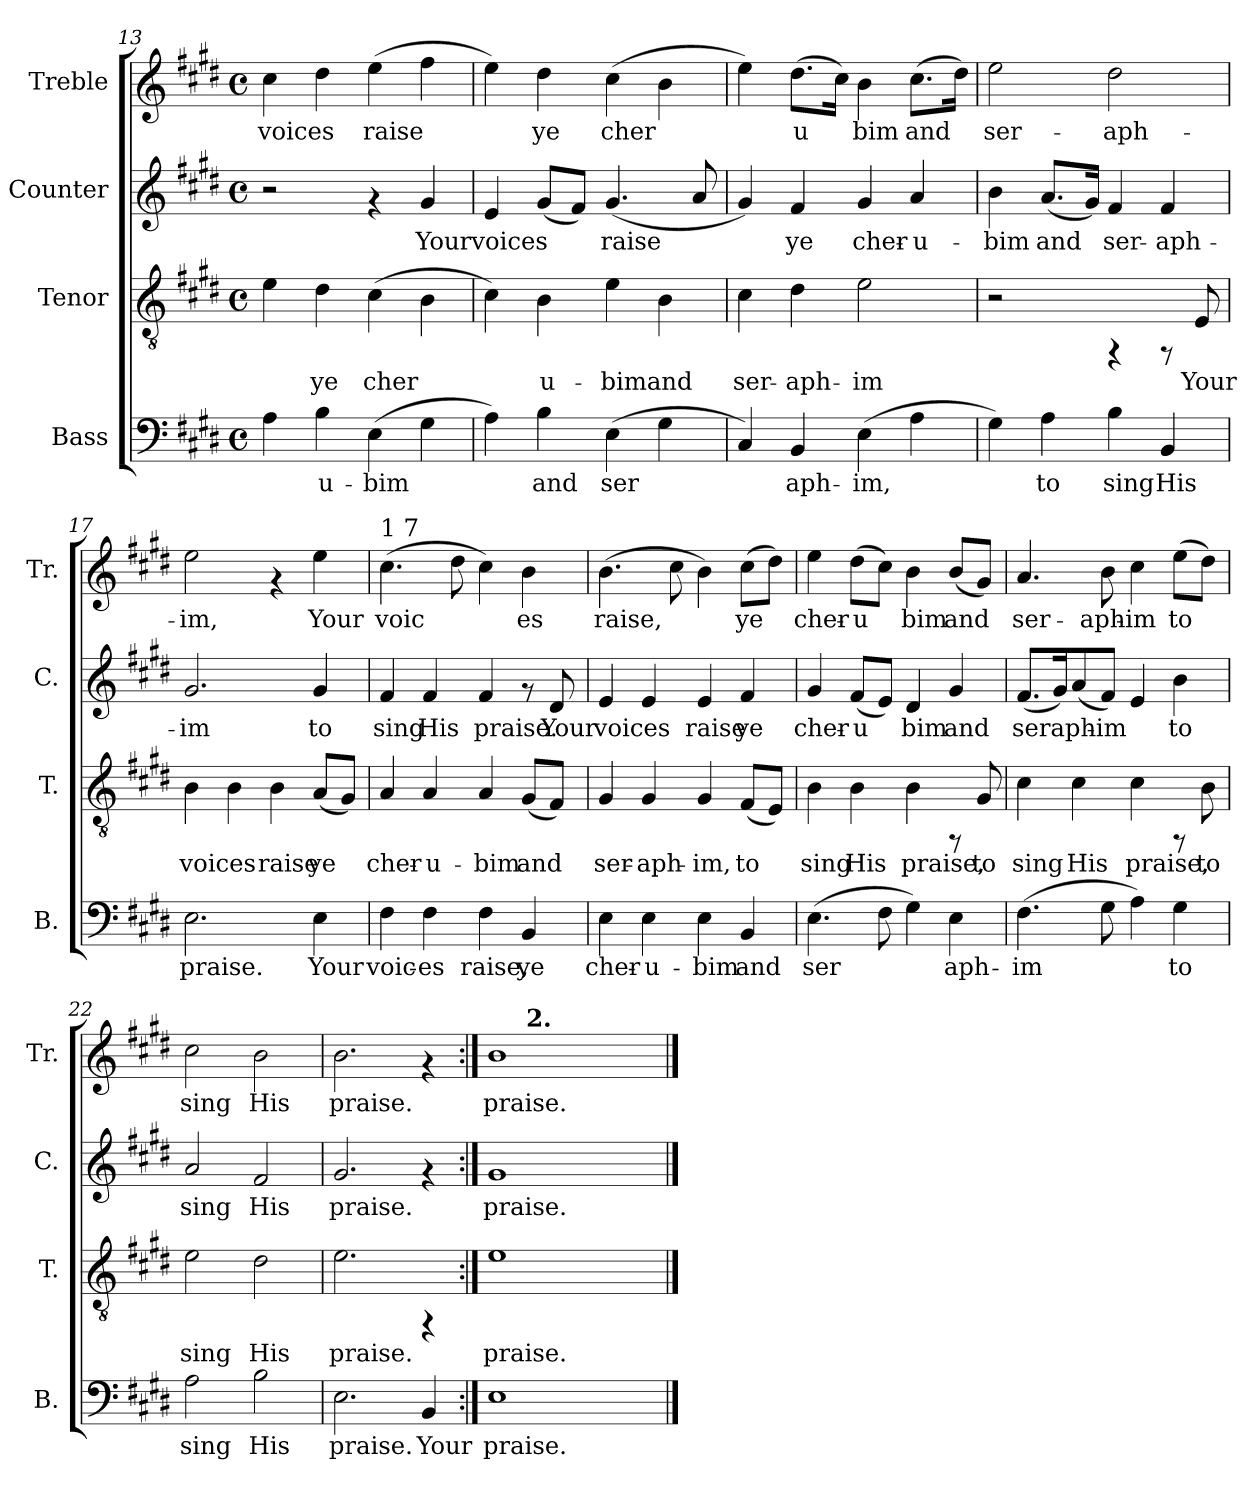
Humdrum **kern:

**kern	**text	**kern	**text	**kern	**text	**kern	**text
*part4	*part4	*part3	*part3	*part2	*part2	*part1	*part1
*staff4	*staff4	*staff3	*staff3	*staff2	*staff2	*staff1	*staff1
*I"Bass	*	*I"Tenor	*	*I"Counter	*	*I"Treble	*
*I'B.	*	*I'T.	*	*I'C.	*	*I'Tr.	*
*clefF4	*	*clefGv2	*	*clefG2	*	*clefG2	*
*k[f#c#g#d#]	*	*k[f#c#g#d#]	*	*k[f#c#g#d#]	*	*k[f#c#g#d#]	*
*E:	*	*E:	*	*E:	*	*E:	*
*M4/4	*	*M4/4	*	*M4/4	*	*M4/4	*
*met(c)	*	*met(c)	*	*met(c)	*	*met(c)	*
=13	=13	=13	=13	=13	=13	=13	=13
!	!LO:LY:b:cj	!	!LO:LY:b:cj	!	!	!	!LO:LY:b:cj
4A\	--	4e\	.	2r	.	4cc#\	voices
!	!LO:LY:b:cj	!	!LO:LY:b:cj	!	!	!	!LO:LY:b:cj
4B\	-u-	4d#\	ye	.	.	4dd#\	.
!	!LO:LY:b:cj	!	!LO:LY:b:cj	!	!	!	!LO:LY:b:cj
(>4E\	-bim	(>4c#\	cher-	4rf	.	(>4ee\	raise
!	!LO:LY:b:cj	!	!LO:LY:b:cj	!	!LO:LY:b:cj	!	!LO:LY:b:cj
4G#\	.	4B\	--	4g#/	Yourvoices	4ff#\	.
=14	=14	=14	=14	=14	=14	=14	=14
!	!LO:LY:b:cj	!	!LO:LY:b:cj	!	!LO:LY:b:cj	!	!LO:LY:b:cj
4A\)	.	4c#\)	--	4e/	.	4ee\)	.
!	!LO:LY:b:cj	!	!LO:LY:b:cj	!	!LO:LY:b:cj	!	!LO:LY:b:cj
4B\	and	4B\	-u-	(<8g#/L	.	4dd#\	ye
!	!	!	!	!	!LO:LY:b:cj	!	!
.	.	.	.	8f#/J)	.	.	.
!	!LO:LY:b:cj	!	!LO:LY:b:cj	!	!LO:LY:b:cj	!	!LO:LY:b:cj
(>4E\	ser-	4e\	-bimand	(<4.g#/	raise	(>4cc#\	cher-
!	!LO:LY:b:cj	!	!LO:LY:b:cj	!	!	!	!LO:LY:b:cj
4G#\	--	4B\	.	.	.	4b\	--
!	!	!	!	!	!LO:LY:b:cj	!	!
.	.	.	.	8a/	.	.	.
=15	=15	=15	=15	=15	=15	=15	=15
!	!LO:LY:b:cj	!	!LO:LY:b:cj	!	!LO:LY:b:cj	!	!LO:LY:b:cj
4C#/)	--	4c#\	ser-	4g#/)	.	4ee\)	--
!	!LO:LY:b:cj	!	!LO:LY:b:cj	!	!LO:LY:b:cj	!	!LO:LY:b:cj
4BB/	-aph-	4d#\	-aph-	4f#/	ye	(>8.dd#\L	-u-
!	!	!	!	!	!	!	!LO:LY:b:cj
.	.	.	.	.	.	16cc#\J)	--
!	!LO:LY:b:cj	!	!LO:LY:b:cj	!	!LO:LY:b:cj	!	!LO:LY:b:cj
(>4E\	-im,	2e\	-im	4g#/	cher-	4b\	-bim
!	!LO:LY:b:cj	!	!	!	!LO:LY:b:cj	!	!LO:LY:b:cj
4A\	.	.	.	4a/	-u-	(>8.cc#\L	and
!	!	!	!	!	!	!	!LO:LY:b:cj
.	.	.	.	.	.	16dd#\J)	.
=16	=16	=16	=16	=16	=16	=16	=16
!	!LO:LY:b:cj	!	!	!	!LO:LY:b:cj	!	!LO:LY:b:cj
4G#\)	.	2r	.	4b\	-bim	2ee\	ser-
!	!LO:LY:b:cj	!	!	!	!LO:LY:b:cj	!	!
4A\	to	.	.	(<8.a/L	and	.	.
!	!	!	!	!	!LO:LY:b:cj	!	!
.	.	.	.	16g#/J)	.	.	.
!	!LO:LY:b:cj	!	!	!	!LO:LY:b:cj	!	!LO:LY:b:cj
4B\	sing	4rFF	.	4f#/	ser-	2dd#\	-aph-
!	!LO:LY:b:cj	!	!	!	!LO:LY:b:cj	!	!
4BB/	His	8rFF	.	4f#/	-aph-	.	.
!	!	!	!LO:LY:b:cj	!	!	!	!
.	.	8E/	Your	.	.	.	.
=17	=17	=17	=17	=17	=17	=17	=17
!	!LO:LY:b:cj	!	!LO:LY:b:cj	!	!LO:LY:b:cj	!	!LO:LY:b:cj
2.E\	praise.	4B\	voices	2.g#/	-im	2ee\	-im,
!	!	!	!LO:LY:b:cj	!	!	!	!
.	.	4B\	.	.	.	.	.
!	!	!	!LO:LY:b:cj	!	!	!	!
.	.	4B\	raise	.	.	4rf	.
!	!LO:LY:b:cj	!	!LO:LY:b:cj	!	!LO:LY:b:cj	!	!LO:LY:b:cj
4E\	Your	(<8A/L	ye	4g#/	to	4ee\	Your
!	!	!	!LO:LY:b:cj	!	!	!	!
.	.	8G#/J)	.	.	.	.	.
!!LO:PB:g=z
=18	=18	=18	=18	=18	=18	=18	=18
!	!	!	!	!	!	!LO:TX:a:t=1 7	!
!	!LO:LY:b:cj	!	!LO:LY:b:cj	!	!LO:LY:b:cj	!	!LO:LY:b:cj
4F#\	voic-	4A/	cher-	4f#/	sing	(>4.cc#\	voic-
!	!LO:LY:b:cj	!	!LO:LY:b:cj	!	!LO:LY:b:cj	!	!
4F#\	-es	4A/	-u-	4f#/	His	.	.
!	!	!	!	!	!	!	!LO:LY:b:cj
.	.	.	.	.	.	8dd#\	--
!	!LO:LY:b:cj	!	!LO:LY:b:cj	!	!LO:LY:b:cj	!	!LO:LY:b:cj
4F#\	raise,	4A/	-bim	4f#/	praise.	4cc#\)	--
!	!LO:LY:b:cj	!	!LO:LY:b:cj	!	!	!	!LO:LY:b:cj
4BB/	ye	(<8G#/L	and	8rf	.	4b\	-es
!	!	!	!LO:LY:b:cj	!	!LO:LY:b:cj	!	!
.	.	8F#/J)	.	8d#/	Your	.	.
=19	=19	=19	=19	=19	=19	=19	=19
!	!LO:LY:b:cj	!	!LO:LY:b:cj	!	!LO:LY:b:cj	!	!LO:LY:b:cj
4E\	cher-	4G#/	ser-	4e/	voices	(>4.b\	raise,
!	!LO:LY:b:cj	!	!LO:LY:b:cj	!	!LO:LY:b:cj	!	!
4E\	-u-	4G#/	-aph-	4e/	.	.	.
!	!	!	!	!	!	!	!LO:LY:b:cj
.	.	.	.	.	.	8cc#\	.
!	!LO:LY:b:cj	!	!LO:LY:b:cj	!	!LO:LY:b:cj	!	!LO:LY:b:cj
4E\	-bim	4G#/	-im,	4e/	raise	4b\)	.
!	!LO:LY:b:cj	!	!LO:LY:b:cj	!	!LO:LY:b:cj	!	!LO:LY:b:cj
4BB/	and	(<8F#/L	to	4f#/	ye	(>8cc#\L	ye
!	!	!	!LO:LY:b:cj	!	!	!	!LO:LY:b:cj
.	.	8E/J)	.	.	.	8dd#\J)	.
=20	=20	=20	=20	=20	=20	=20	=20
!	!LO:LY:b:cj	!	!LO:LY:b:cj	!	!LO:LY:b:cj	!	!LO:LY:b:cj
(>4.E\	ser-	4B\	sing	4g#/	cher-	4ee\	cher-
!	!	!	!LO:LY:b:cj	!	!LO:LY:b:cj	!	!LO:LY:b:cj
.	.	4B\	His	(<8f#/L	-u-	(>8dd#\L	-u-
!	!LO:LY:b:cj	!	!	!	!LO:LY:b:cj	!	!LO:LY:b:cj
8F#\	--	.	.	8e/J)	--	8cc#\J)	--
!	!LO:LY:b:cj	!	!LO:LY:b:cj	!	!LO:LY:b:cj	!	!LO:LY:b:cj
4G#\)	--	4B\	praise,	4d#/	-bim	4b\	-bim
!	!LO:LY:b:cj	!	!	!	!LO:LY:b:cj	!	!LO:LY:b:cj
4E\	-aph-	8rFF	.	4g#/	and	(<8b/L	and
!	!	!	!LO:LY:b:cj	!	!	!	!LO:LY:b:cj
.	.	8G#/	to	.	.	8g#/J)	.
=21	=21	=21	=21	=21	=21	=21	=21
!	!LO:LY:b:cj	!	!LO:LY:b:cj	!	!LO:LY:b:cj	!	!LO:LY:b:cj
(>4.F#\	-im	4c#\	sing	(<8.f#/L	ser-	4.a/	ser-
!	!	!	!	!	!LO:LY:b:cj	!	!
.	.	.	.	16g#/)	--	.	.
!	!	!	!LO:LY:b:cj	!	!LO:LY:b:cj	!	!
.	.	4c#\	His	(<8a/	-aph-	.	.
!	!LO:LY:b:cj	!	!	!	!LO:LY:b:cj	!	!LO:LY:b:cj
8G#\	.	.	.	8f#/J)	-im	8b\	-aph-
!	!LO:LY:b:cj	!	!LO:LY:b:cj	!	!LO:LY:b:cj	!	!LO:LY:b:cj
4A\)	.	4c#\	praise,	4e/	.	4cc#\	-im
!	!LO:LY:b:cj	!	!	!	!LO:LY:b:cj	!	!LO:LY:b:cj
4G#\	to	8rFF	.	4b\	to	(>8ee\L	to
!	!	!	!LO:LY:b:cj	!	!	!	!LO:LY:b:cj
.	.	8B\	to	.	.	8dd#\J)	.
=22	=22	=22	=22	=22	=22	=22	=22
!	!LO:LY:b:cj	!	!LO:LY:b:cj	!	!LO:LY:b:cj	!	!LO:LY:b:cj
2A\	sing	2e\	sing	2a/	sing	2cc#\	sing
!	!LO:LY:b:cj	!	!LO:LY:b:cj	!	!LO:LY:b:cj	!	!LO:LY:b:cj
2B\	His	2d#\	His	2f#/	His	2b\	His
=23	=23	=23	=23	=23	=23	=23	=23
!	!LO:LY:b:cj	!	!LO:LY:b:cj	!	!LO:LY:b:cj	!	!LO:LY:b:cj
2.E\	praise.	2.e\	praise.	2.g#/	praise.	2.b\	praise.
!	!LO:LY:b:cj	!	!	!	!	!	!
4BB/	Your	4rFF	.	4rf	.	4rf	.
=24:|!	=24:|!	=24:|!	=24:|!	=24:|!	=24:|!	=24:|!	=24:|!
!	!LO:LY:b:cj	!	!LO:LY:b:cj	!	!LO:LY:b:cj	!	!LO:LY:b:cj
*	*	*	*	*	*	*^	*
1E	praise.	1e	praise.	1g#	praise.	1b	8ryy	praise.
.	.	.	.	.	.	.	64ryy	.
!	!	!	!	!	!	!	!LO:TX:a:B:t=2.	!
.	.	.	.	.	.	.	2ryy	.
.	.	.	.	.	.	.	4ryy	.
.	.	.	.	.	.	.	16..ryy	.
*	*	*	*	*	*	*v	*v	*
==	==	==	==	==	==	==	==
*-	*-	*-	*-	*-	*-	*-	*-
